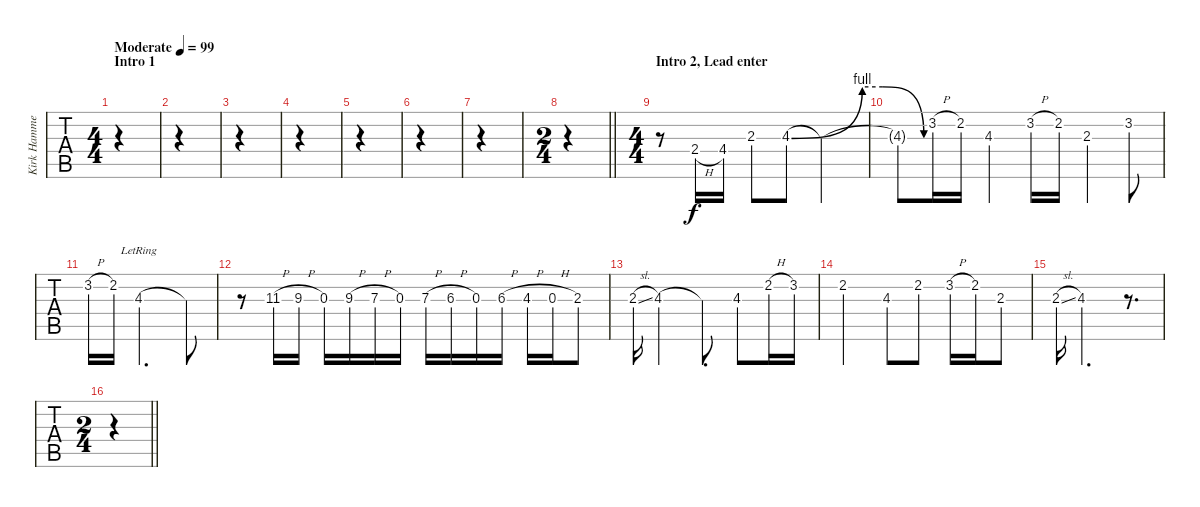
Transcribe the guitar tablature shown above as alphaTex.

\track ("Kirk Hammett" "Kirk Hamme") {instrument electricguitarjazz}
\staff {tabs}
\tuning (E4 B3 G3 D3 A2 E2) {hide}
\ts (4 4)
\section ("" "Intro 1")
\tempo (99 "Moderate")
\clef g2
\ks c
|
|
|
|
|
|
|
\ts (2 4)
\barLineRight lightlight
|
\ts (4 4)
\section ("" "Intro 2, Lead enter")
r.8 2.4{h}.16 4.4.16 2.3{st}.8 4.3{be (custom 0 0 31 4 40 4 58 0 60 0)}.8 4.3{t}.2 |
4.3{t}.8 3.2{h}.16 2.2.16 4.3{st}.4 3.2{h}.16 2.2.16 2.3{st}.4 3.2{st}.8 |
3.2{h}.16 2.2.16 4.3{lr}.2{d} 4.3{t}.8 |
r.8 11.3{h}.16 9.3{h}.16 0.3.16 9.3{h}.16 7.3{h}.16 0.3.16 7.3{h}.16 6.3{h}.16 0.3.16 6.3{h}.16 4.3{h}.16 0.3{h}.16 2.3.8 |
2.3{sl}.16 4.3.2 4.3{t}.8{d} 4.3.8 2.2{h}.16 3.2.16 |
2.2.2 4.3.8 2.2.8 3.2{h}.16 2.2.16 2.3.8 |
2.3{sl}.16 4.3.2{d} r.8{d} |
\ts (2 4)
\barLineRight lightlight
